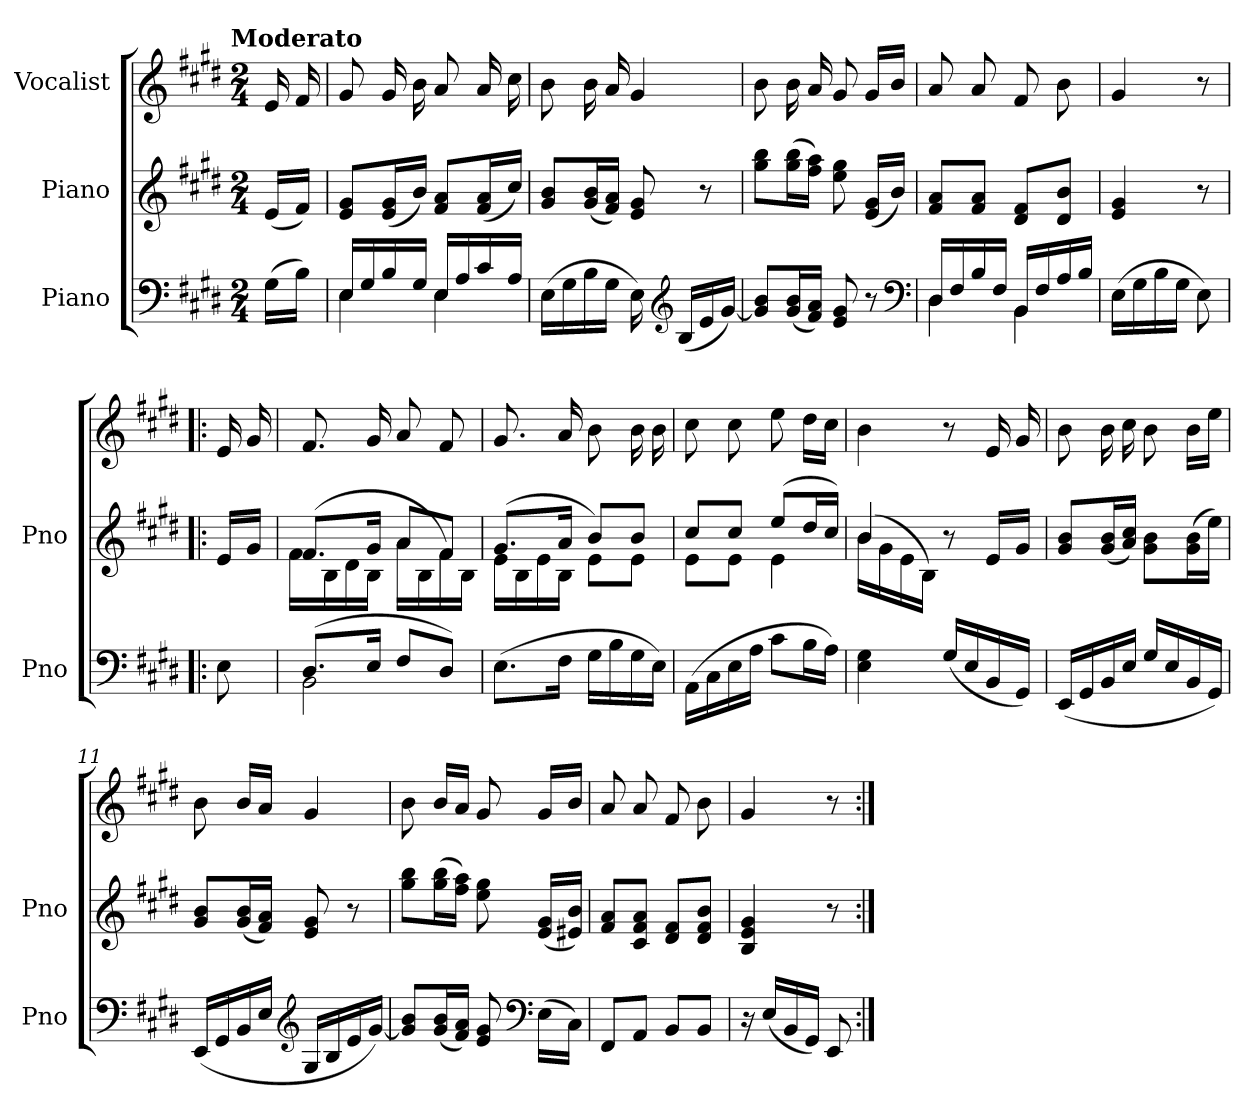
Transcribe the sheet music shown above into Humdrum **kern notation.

**kern	**kern	**kern
*part3	*part2	*part1
*staff3	*staff2	*staff1
*I"Piano	*I"Piano	*I"Vocalist
*I'Pno	*I'Pno	*
*clefF4	*clefG2	*clefG2
*k[f#c#g#d#]	*k[f#c#g#d#]	*k[f#c#g#d#]
*E:	*E:	*E:
!!LO:TX:omd:t=Moderato
*M2/4	*M2/4	*M2/4
*MM60	*MM60	*MM60
=	=	=
(16G#LL	(16eLL	16e
16BJJ)	16f#JJ)	16f#
=1	=1	=1
*^	*	*
16ELL	4E	8e 8g#L	8g#
16G#	.	.	.
16B	.	(16e 16g#L	16g#
16G#JJ	.	16bJJ)	16b
16ELL	4E	8f# 8aL	8a
16A	.	.	.
16c#	.	(16f# 16aL	16a
16AJJ	.	16cc#JJ)	16cc#
*v	*v	*	*
=2	=2	=2
(16ELL	8g# 8bL	8b
16G#	.	.
16B	(16g# 16bL	16b
16G#JJ	16f# 16aJJ)	16a
16E)	8e 8g#	4g#
*clefG2	*	*
(16BLL	.	.
16e	8r	.
[16g#JJ)	.	.
=3	=3	=3
8g#] 8bL	8gg# 8bbL	8b
(16g# 16bL	(16gg# 16bbL	16b
16f# 16aJJ)	16ff# 16aaJJ)	16a
8e 8g#	8ee 8gg#	8g#
8r	(16e 16g#LL	16g#LL
.	16bJJ)	16bJJ
*clefF4	*	*
=4	=4	=4
*^	*	*
16D#LL	4D#	8f# 8aL	8a
16F#	.	.	.
16B	.	8f# 8aJ	8a
16F#JJ	.	.	.
16BBLL	4BB	8d# 8f#L	8f#
16F#	.	.	.
16A	.	8d# 8bJ	8b
16BJJ	.	.	.
*v	*v	*	*
=5	=5	=5
(16ELL	4e 4g#	4g#
16G#	.	.
16B	.	.
16G#JJ	.	.
8E)	8r	8r
=!|:	=!|:	=!|:
8E	16eLL	16e
.	16g#JJ	16g#
=6	=6	=6
*^	*^	*
(8.D#L	2BB	(8.f#L	16f#LL	8.f#
.	.	.	16B	.
.	.	.	16d#	.
16EJk	.	16g#Jk	16BJJ	16g#
8F#L	.	8aL	16aLL	8a
.	.	.	16B	.
8D#J)	.	8f#J	16f#)	8f#
.	.	.	16BJJ	.
*v	*v	*	*	*
=7	=7	=7	=7
(8.EL	(8.g#L	16eLL	8.g#
.	.	16B	.
.	.	16e	.
16F#Jk	16aJk	16BJJ	16a
16G#LL	8bL)	8eL	8b
16B	.	.	.
16G#	8bJ	8eJ	16b
16EJJ)	.	.	16b
=8	=8	=8	=8
(16AALL	8cc#L	8eL	8cc#
16C#	.	.	.
16E	8cc#J	8eJ	8cc#
16AJJ	.	.	.
8c#L	(8eeL	4e	8ee
16BL	16dd#L	.	16dd#LL
16AJJ)	16cc#JJ)	.	16cc#JJ
=9	=9	=9	=9
4E 4G#	(4b	16bLL	4b
.	.	16g#	.
.	.	16e	.
.	.	16BJJ)	.
(16G#LL	8r	4ryy	8r
16E	.	.	.
16BB	16eLL	.	16e
16GG#JJ)	16g#JJ	.	16g#
*	*v	*v	*
=10	=10	=10
(16EELL	8g# 8bL	8b
16GG#	.	.
16BB	(16g# 16bL	16b
16EJJ	16a 16cc#JJ)	16cc#
16G#LL	8g# 8bL	8b
16E	.	.
16BB	(16g# 16bL	16bLL
16GG#JJ)	16eeJJ)	16eeJJ
=11	=11	=11
(16EELL	8g# 8bL	8b
16GG#	.	.
16BB	(16g# 16bL	16bLL
16EJJ	16f# 16aJJ)	16aJJ
*clefG2	*	*
16G#LL	8e 8g#	4g#
16B	.	.
16e	8r	.
[16g#JJ)	.	.
=12	=12	=12
8g#] 8bL	8gg# 8bbL	8b
(16g# 16bL	(16gg# 16bbL	16bLL
16f# 16aJJ)	16ff# 16aaJJ)	16aJJ
8e 8g#	8ee 8gg#	8g#
*clefF4	*	*
(16ELL	(16e 16g#LL	16g#LL
16C#JJ)	16e#X 16bJJ)	16bJJ
=13	=13	=13
8FF#L	8f# 8aL	8a
8AAJ	8c# 8f# 8aJ	8a
8BBL	8d# 8f#L	8f#
8BBJ	8d# 8f# 8bJ	8b
=14	=14	=14
16r	4B 4e 4g#	4g#
(16ELL	.	.
16BB	.	.
16GG#JJ)	.	.
8EE	8r	8r
=:|!	=:|!	=:|!
*-	*-	*-
